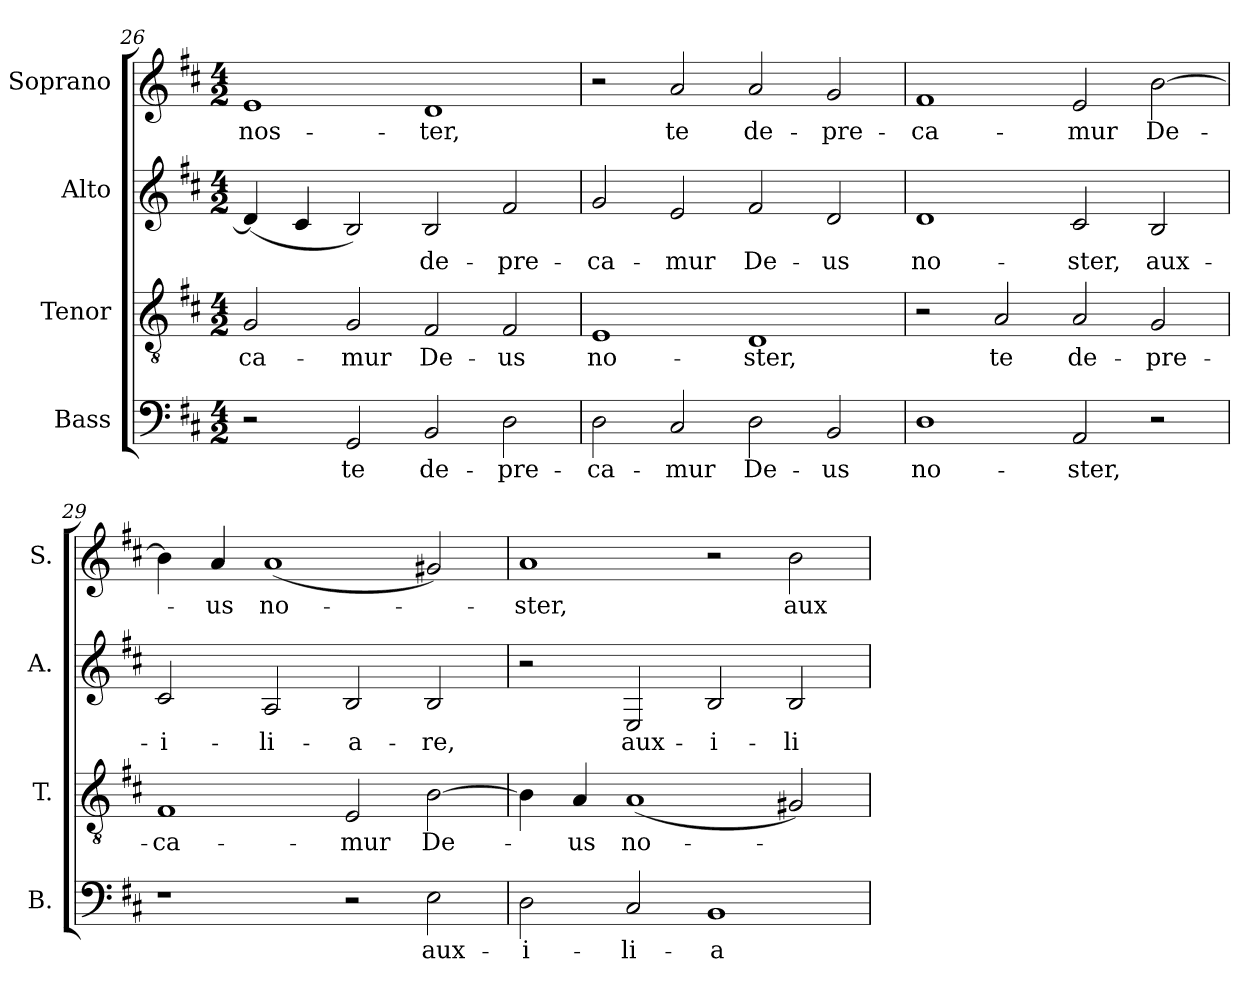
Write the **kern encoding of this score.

**kern	**text	**kern	**text	**kern	**text	**kern	**text
*part4	*part4	*part3	*part3	*part2	*part2	*part1	*part1
*staff4	*staff4	*staff3	*staff3	*staff2	*staff2	*staff1	*staff1
*I"Bass	*	*I"Tenor	*	*I"Alto	*	*I"Soprano	*
*I'B.	*	*I'T.	*	*I'A.	*	*I'S.	*
*clefF4	*	*clefGv2	*	*clefG2	*	*clefG2	*
*	*	*ITrd7c12	*	*	*	*	*
*k[f#c#]	*	*k[f#c#]	*	*k[f#c#]	*	*k[f#c#]	*
*D:	*	*D:	*	*D:	*	*D:	*
*M4/2	*	*M4/2	*	*M4/2	*	*M4/2	*
=26	=26	=26	=26	=26	=26	=26	=26
!	!	!	!LO:LY:b:color=#000000	!	!	!	!
!	!	!	!	!	!	!	!LO:LY:b:color=#000000
2r	.	2GGi/	-ca-	(4di/]	.	1ei	nos-
.	.	.	.	4c#i/	.	.	.
!	!LO:LY:b:color=#000000	!	!	!	!	!	!
!	!	!	!LO:LY:b:color=#000000	!	!	!	!
2GGi/	te	2GGi/	-mur	2Bi/)	.	.	.
!	!LO:LY:b:color=#000000	!	!	!	!	!	!
!	!	!	!LO:LY:b:color=#000000	!	!	!	!
!	!	!	!	!	!LO:LY:b:color=#000000	!	!
!	!	!	!	!	!	!	!LO:LY:b:color=#000000
2BBi/	de-	2FF#i/	De-	2Bi/	de-	1di	-ter,
!	!LO:LY:b:color=#000000	!	!	!	!	!	!
!	!	!	!LO:LY:b:color=#000000	!	!	!	!
!	!	!	!	!	!LO:LY:b:color=#000000	!	!
2Di\	-pre-	2FF#i/	-us	2f#i/	-pre-	.	.
=27	=27	=27	=27	=27	=27	=27	=27
!	!LO:LY:b:color=#000000	!	!	!	!	!	!
!	!	!	!LO:LY:b:color=#000000	!	!	!	!
!	!	!	!	!	!LO:LY:b:color=#000000	!	!
2Di\	-ca-	1EEi	no-	2gi/	-ca-	2r	.
!	!LO:LY:b:color=#000000	!	!	!	!	!	!
!	!	!	!	!	!LO:LY:b:color=#000000	!	!
!	!	!	!	!	!	!	!LO:LY:b:color=#000000
2C#i/	-mur	.	.	2ei/	-mur	2ai/	te
!	!LO:LY:b:color=#000000	!	!	!	!	!	!
!	!	!	!LO:LY:b:color=#000000	!	!	!	!
!	!	!	!	!	!LO:LY:b:color=#000000	!	!
!	!	!	!	!	!	!	!LO:LY:b:color=#000000
2Di\	De-	1DDi	-ster,	2f#i/	De-	2ai/	de-
!	!LO:LY:b:color=#000000	!	!	!	!	!	!
!	!	!	!	!	!LO:LY:b:color=#000000	!	!
!	!	!	!	!	!	!	!LO:LY:b:color=#000000
2BBi/	-us	.	.	2di/	-us	2gi/	-pre-
=28	=28	=28	=28	=28	=28	=28	=28
!	!LO:LY:b:color=#000000	!	!	!	!	!	!
!	!	!	!	!	!LO:LY:b:color=#000000	!	!
!	!	!	!	!	!	!	!LO:LY:b:color=#000000
1Di	no-	2r	.	1di	no-	1f#i	-ca-
!	!	!	!LO:LY:b:color=#000000	!	!	!	!
.	.	2AAi/	te	.	.	.	.
!	!LO:LY:b:color=#000000	!	!	!	!	!	!
!	!	!	!LO:LY:b:color=#000000	!	!	!	!
!	!	!	!	!	!LO:LY:b:color=#000000	!	!
!	!	!	!	!	!	!	!LO:LY:b:color=#000000
2AAi/	-ster,	2AAi/	de-	2c#i/	-ster,	2ei/	-mur
!	!	!	!LO:LY:b:color=#000000	!	!	!	!
!	!	!	!	!	!LO:LY:b:color=#000000	!	!
!	!	!	!	!	!	!	!LO:LY:b:color=#000000
2r	.	2GGi/	-pre-	2Bi/	aux-	[2bi\	De-
=29	=29	=29	=29	=29	=29	=29	=29
!	!	!	!LO:LY:b:color=#000000	!	!	!	!
!	!	!	!	!	!LO:LY:b:color=#000000	!	!
1r	.	1FF#i	-ca-	2c#i/	-i-	4bi\]	.
!	!	!	!	!	!	!	!LO:LY:b:color=#000000
.	.	.	.	.	.	4ai/	-us
!	!	!	!	!	!LO:LY:b:color=#000000	!	!
!	!	!	!	!	!	!	!LO:LY:b:color=#000000
.	.	.	.	2Ai/	-li-	(1ai	no-
!	!	!	!LO:LY:b:color=#000000	!	!	!	!
!	!	!	!	!	!LO:LY:b:color=#000000	!	!
2r	.	2EEi/	-mur	2Bi/	-a-	.	.
!	!LO:LY:b:color=#000000	!	!	!	!	!	!
!	!	!	!LO:LY:b:color=#000000	!	!	!	!
!	!	!	!	!	!LO:LY:b:color=#000000	!	!
2Ei\	aux-	[2BBi\	De-	2Bi/	-re,	2g#Xi/)	.
!!LO:LB:g=z
=30	=30	=30	=30	=30	=30	=30	=30
!	!LO:LY:b:color=#000000	!	!	!	!	!	!
!	!	!	!	!	!	!	!LO:LY:b:color=#000000
2Di\	-i-	4BBi\]	.	2r	.	1ai	-ster,
!	!	!	!LO:LY:b:color=#000000	!	!	!	!
.	.	4AAi/	-us	.	.	.	.
!	!LO:LY:b:color=#000000	!	!	!	!	!	!
!	!	!	!LO:LY:b:color=#000000	!	!	!	!
!	!	!	!	!	!LO:LY:b:color=#000000	!	!
2C#i/	-li-	(1AAi	no-	2Ei/	aux-	.	.
!	!LO:LY:b:color=#000000	!	!	!	!	!	!
!	!	!	!	!	!LO:LY:b:color=#000000	!	!
1BBi	-a-	.	.	2Bi/	-i-	2r	.
!	!	!	!	!	!LO:LY:b:color=#000000	!	!
!	!	!	!	!	!	!	!LO:LY:b:color=#000000
.	.	2GG#Xi/)	.	2Bi/	-li-	2bi\	aux-
=	=	=	=	=	=	=	=
*-	*-	*-	*-	*-	*-	*-	*-
